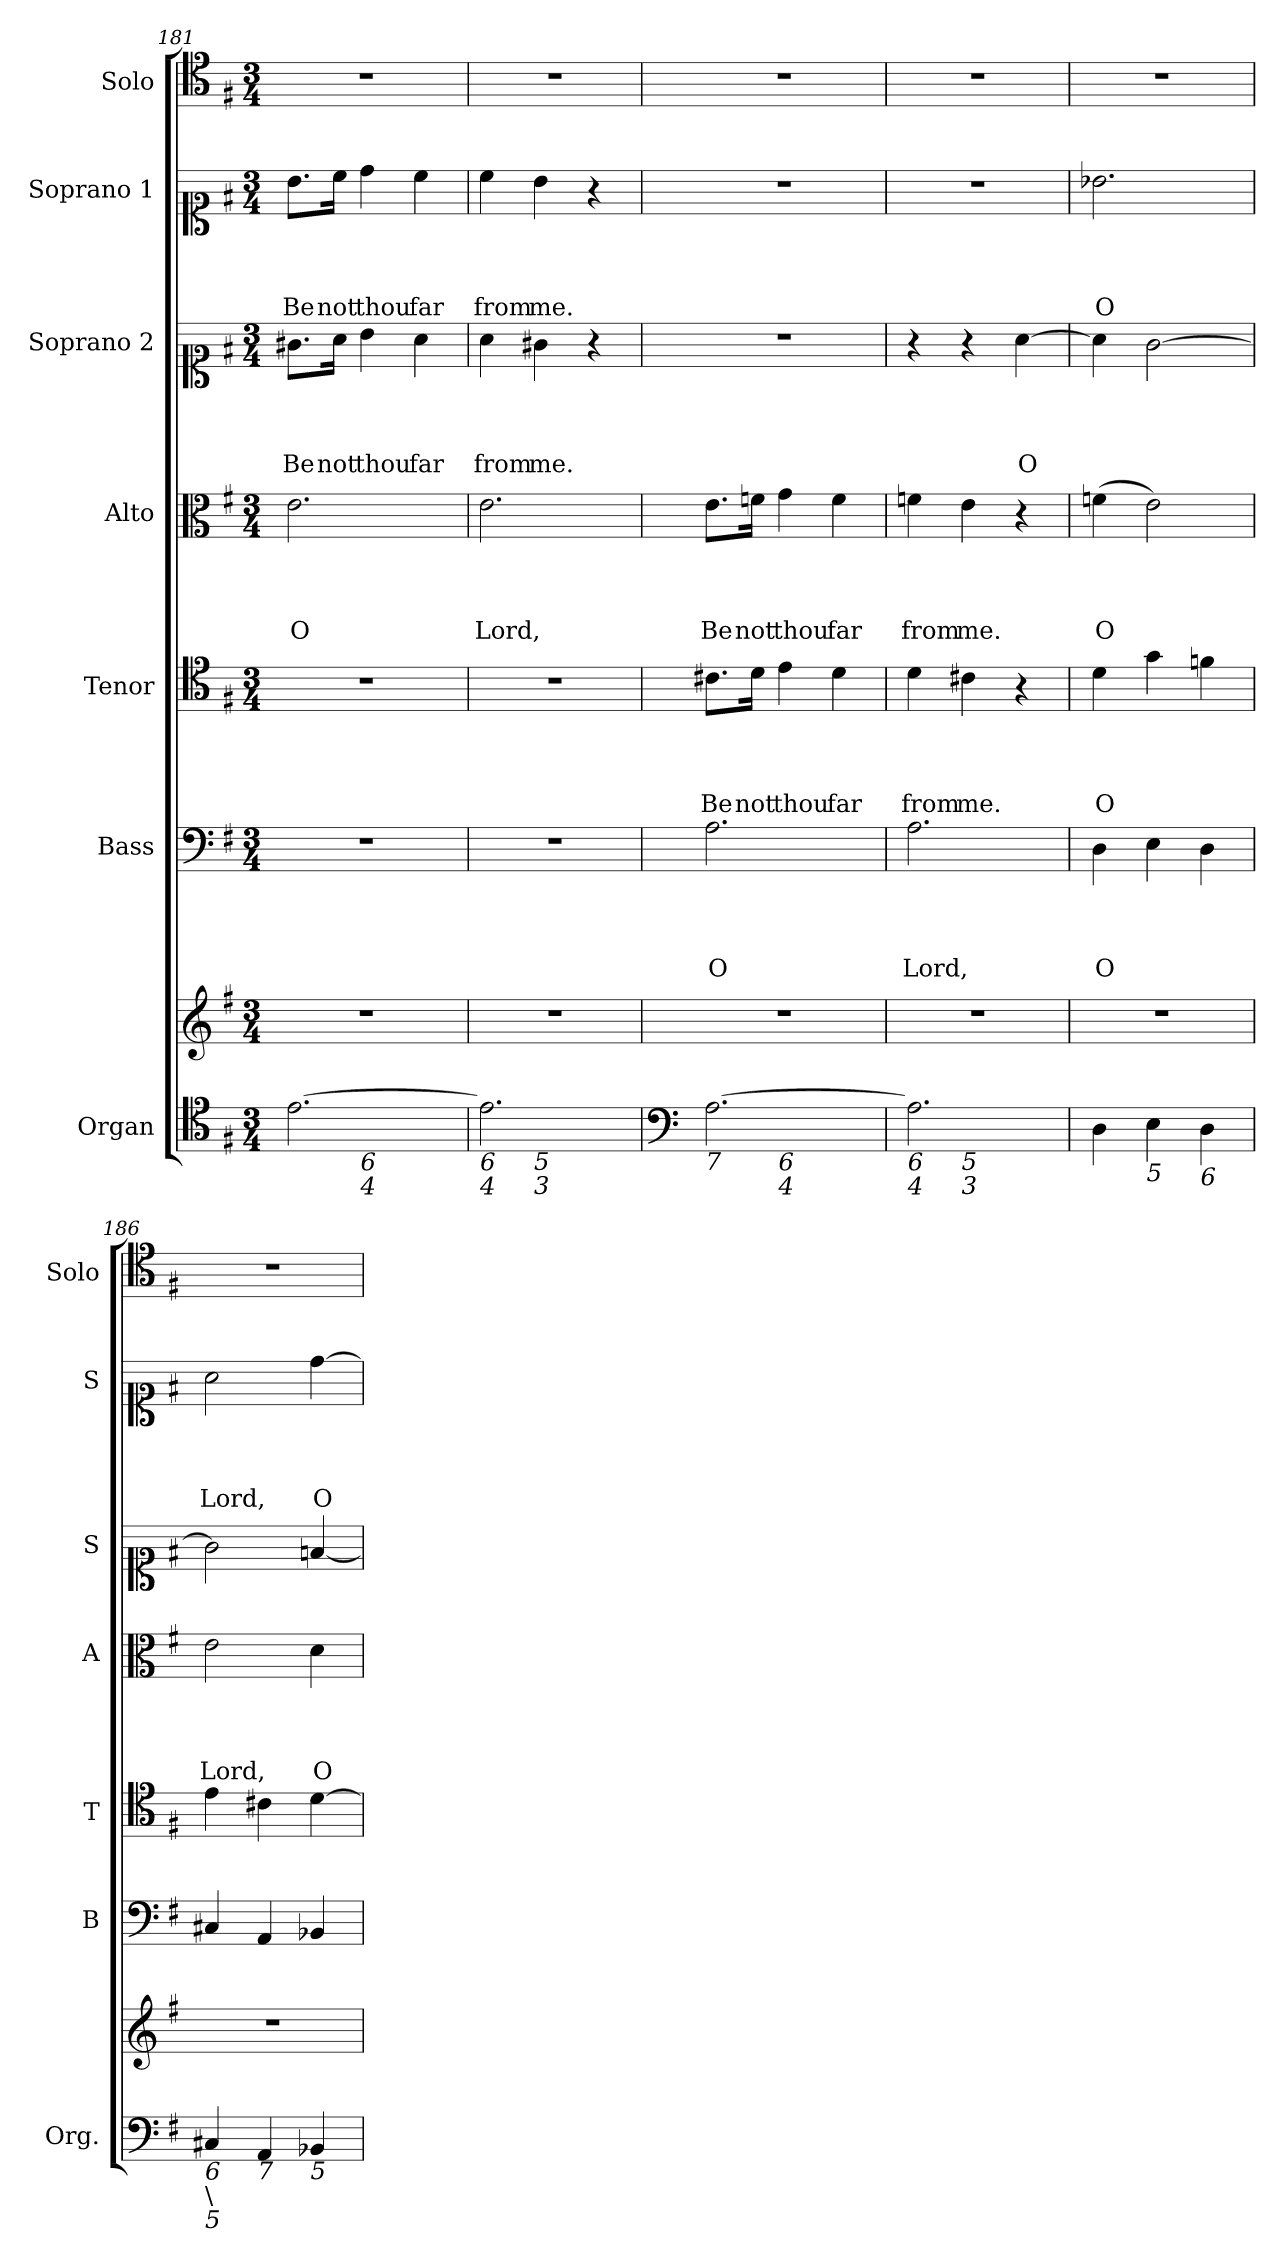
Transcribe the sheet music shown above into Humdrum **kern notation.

**kern	**kern	**kern	**text	**text	**text	**text	**kern	**text	**text	**text	**text	**kern	**text	**text	**text	**text	**kern	**text	**text	**text	**text	**kern	**text	**text	**text	**text	**kern
*part7	*part7	*part6	*part6	*part6	*part6	*part6	*part5	*part5	*part5	*part5	*part5	*part4	*part4	*part4	*part4	*part4	*part3	*part3	*part3	*part3	*part3	*part2	*part2	*part2	*part2	*part2	*part1
*staff8	*staff7	*staff6	*staff6	*staff6	*staff6	*staff6	*staff5	*staff5	*staff5	*staff5	*staff5	*staff4	*staff4	*staff4	*staff4	*staff4	*staff3	*staff3	*staff3	*staff3	*staff3	*staff2	*staff2	*staff2	*staff2	*staff2	*staff1
*I"Organ	*	*I"Bass	*	*	*	*	*I"Tenor	*	*	*	*	*I"Alto	*	*	*	*	*I"Soprano 2	*	*	*	*	*I"Soprano 1	*	*	*	*	*I"Solo
*I'Org.	*	*I'B	*	*	*	*	*I'T	*	*	*	*	*I'A	*	*	*	*	*I'S	*	*	*	*	*I'S	*	*	*	*	*I'Solo
!!LO:PB:g=z
*clefC4	*clefG2	*clefF4	*	*	*	*	*clefC4	*	*	*	*	*clefC3	*	*	*	*	*clefC1	*	*	*	*	*clefC1	*	*	*	*	*clefC4
*k[f#]	*k[f#]	*k[f#]	*	*	*	*	*k[f#]	*	*	*	*	*k[f#]	*	*	*	*	*k[f#]	*	*	*	*	*k[f#]	*	*	*	*	*k[f#]
*e:	*e:	*e:	*	*	*	*	*e:	*	*	*	*	*e:	*	*	*	*	*e:	*	*	*	*	*e:	*	*	*	*	*e:
*M3/4	*M3/4	*M3/4	*	*	*	*	*M3/4	*	*	*	*	*M3/4	*	*	*	*	*M3/4	*	*	*	*	*M3/4	*	*	*	*	*M3/4
=181	=181	=181	=181	=181	=181	=181	=181	=181	=181	=181	=181	=181	=181	=181	=181	=181	=181	=181	=181	=181	=181	=181	=181	=181	=181	=181	=181
!LO:TX:b:i:t=7	!	!	!	!	!	!	!	!	!	!	!	!	!	!	!	!	!	!	!	!	!	!	!	!	!	!	!
!	!	!	!	!	!	!	!	!	!	!	!	!	!	!	!	!LO:LY:b	!	!	!	!	!LO:LY:b	!	!	!	!	!LO:LY:b	!
*^	*	*	*	*	*	*	*	*	*	*	*	*	*	*	*	*	*	*	*	*	*	*	*	*	*	*	*
[2.e\	4ryy	2.r	2.r	.	.	.	.	2.r	.	.	.	.	2.e\	.	.	.	O	8.g#X\L	.	.	.	Be	8.b\L	.	.	.	Be	2.r
!	!	!	!	!	!	!	!	!	!	!	!	!	!	!	!	!	!	!	!	!	!	!LO:LY:b	!	!	!	!	!LO:LY:b	!
.	.	.	.	.	.	.	.	.	.	.	.	.	.	.	.	.	.	16a\Jk	.	.	.	not	16cc\Jk	.	.	.	not	.
!	!LO:TX:b:i:t=6	!	!	!	!	!	!	!	!	!	!	!	!	!	!	!	!	!	!	!	!	!	!	!	!	!	!	!
!	!LO:TX:b:i:t=4	!	!	!	!	!	!	!	!	!	!	!	!	!	!	!	!	!	!	!	!	!	!	!	!	!	!	!
!	!	!	!	!	!	!	!	!	!	!	!	!	!	!	!	!	!	!	!	!	!	!LO:LY:b	!	!	!	!	!LO:LY:b	!
.	2ryy	.	.	.	.	.	.	.	.	.	.	.	.	.	.	.	.	4b\	.	.	.	thou	4dd\	.	.	.	thou	.
!	!	!	!	!	!	!	!	!	!	!	!	!	!	!	!	!	!	!	!	!	!	!LO:LY:b	!	!	!	!	!LO:LY:b	!
.	.	.	.	.	.	.	.	.	.	.	.	.	.	.	.	.	.	4a\	.	.	.	far	4cc\	.	.	.	far	.
=182	=182	=182	=182	=182	=182	=182	=182	=182	=182	=182	=182	=182	=182	=182	=182	=182	=182	=182	=182	=182	=182	=182	=182	=182	=182	=182	=182	=182
!LO:TX:b:i:t=6	!	!	!	!	!	!	!	!	!	!	!	!	!	!	!	!	!	!	!	!	!	!	!	!	!	!	!	!
!LO:TX:b:i:t=4	!	!	!	!	!	!	!	!	!	!	!	!	!	!	!	!	!	!	!	!	!	!	!	!	!	!	!	!
!	!	!	!	!	!	!	!	!	!	!	!	!	!	!	!	!	!LO:LY:b	!	!	!	!	!LO:LY:b	!	!	!	!	!LO:LY:b	!
2.e\]	4ryy	2.r	2.r	.	.	.	.	2.r	.	.	.	.	2.e\	.	.	.	Lord,	4a\	.	.	.	from	4cc\	.	.	.	from	2.r
!	!LO:TX:b:i:t=5	!	!	!	!	!	!	!	!	!	!	!	!	!	!	!	!	!	!	!	!	!	!	!	!	!	!	!
!	!LO:TX:b:i:t=3	!	!	!	!	!	!	!	!	!	!	!	!	!	!	!	!	!	!	!	!	!	!	!	!	!	!	!
!	!	!	!	!	!	!	!	!	!	!	!	!	!	!	!	!	!	!	!	!	!	!LO:LY:b	!	!	!	!	!LO:LY:b	!
.	2ryy	.	.	.	.	.	.	.	.	.	.	.	.	.	.	.	.	4g#X\	.	.	.	me.	4b\	.	.	.	me.	.
.	.	.	.	.	.	.	.	.	.	.	.	.	.	.	.	.	.	4r	.	.	.	.	4r	.	.	.	.	.
=183	=183	=183	=183	=183	=183	=183	=183	=183	=183	=183	=183	=183	=183	=183	=183	=183	=183	=183	=183	=183	=183	=183	=183	=183	=183	=183	=183	=183
*clefF4	*	*	*	*	*	*	*	*	*	*	*	*	*	*	*	*	*	*	*	*	*	*	*	*	*	*	*	*
!LO:TX:b:i:t=7	!	!	!	!	!	!	!	!	!	!	!	!	!	!	!	!	!	!	!	!	!	!	!	!	!	!	!	!
!	!	!	!	!	!	!	!LO:LY:b	!	!	!	!	!LO:LY:b	!	!	!	!	!LO:LY:b	!	!	!	!	!	!	!	!	!	!	!
[2.A\	4ryy	2.r	2.A\	.	.	.	O	8.c#X\L	.	.	.	Be	8.e\L	.	.	.	Be	2.r	.	.	.	.	2.r	.	.	.	.	2.r
!	!	!	!	!	!	!	!	!	!	!	!	!LO:LY:b	!	!	!	!	!LO:LY:b	!	!	!	!	!	!	!	!	!	!	!
.	.	.	.	.	.	.	.	16d\Jk	.	.	.	not	16fn\Jk	.	.	.	not	.	.	.	.	.	.	.	.	.	.	.
!	!LO:TX:b:i:t=6	!	!	!	!	!	!	!	!	!	!	!	!	!	!	!	!	!	!	!	!	!	!	!	!	!	!	!
!	!LO:TX:b:i:t=4	!	!	!	!	!	!	!	!	!	!	!	!	!	!	!	!	!	!	!	!	!	!	!	!	!	!	!
!	!	!	!	!	!	!	!	!	!	!	!	!LO:LY:b	!	!	!	!	!LO:LY:b	!	!	!	!	!	!	!	!	!	!	!
.	2ryy	.	.	.	.	.	.	4e\	.	.	.	thou	4g\	.	.	.	thou	.	.	.	.	.	.	.	.	.	.	.
!	!	!	!	!	!	!	!	!	!	!	!	!LO:LY:b	!	!	!	!	!LO:LY:b	!	!	!	!	!	!	!	!	!	!	!
.	.	.	.	.	.	.	.	4d\	.	.	.	far	4f\	.	.	.	far	.	.	.	.	.	.	.	.	.	.	.
=184	=184	=184	=184	=184	=184	=184	=184	=184	=184	=184	=184	=184	=184	=184	=184	=184	=184	=184	=184	=184	=184	=184	=184	=184	=184	=184	=184	=184
!LO:TX:b:i:t=6	!	!	!	!	!	!	!	!	!	!	!	!	!	!	!	!	!	!	!	!	!	!	!	!	!	!	!	!
!LO:TX:b:i:t=4	!	!	!	!	!	!	!	!	!	!	!	!	!	!	!	!	!	!	!	!	!	!	!	!	!	!	!	!
!	!	!	!	!	!	!	!LO:LY:b	!	!	!	!	!LO:LY:b	!	!	!	!	!LO:LY:b	!	!	!	!	!	!	!	!	!	!	!
2.A\]	4ryy	2.r	2.A\	.	.	.	Lord,	4d\	.	.	.	from	4fn\	.	.	.	from	4r	.	.	.	.	2.r	.	.	.	.	2.r
!	!LO:TX:b:i:t=5	!	!	!	!	!	!	!	!	!	!	!	!	!	!	!	!	!	!	!	!	!	!	!	!	!	!	!
!	!LO:TX:b:i:t=3	!	!	!	!	!	!	!	!	!	!	!	!	!	!	!	!	!	!	!	!	!	!	!	!	!	!	!
!	!	!	!	!	!	!	!	!	!	!	!	!LO:LY:b	!	!	!	!	!LO:LY:b	!	!	!	!	!	!	!	!	!	!	!
.	2ryy	.	.	.	.	.	.	4c#X\	.	.	.	me.	4e\	.	.	.	me.	4r	.	.	.	.	.	.	.	.	.	.
!	!	!	!	!	!	!	!	!	!	!	!	!	!	!	!	!	!	!	!	!	!	!LO:LY:b	!	!	!	!	!	!
.	.	.	.	.	.	.	.	4r	.	.	.	.	4r	.	.	.	.	[4a\	.	.	.	O	.	.	.	.	.	.
=185	=185	=185	=185	=185	=185	=185	=185	=185	=185	=185	=185	=185	=185	=185	=185	=185	=185	=185	=185	=185	=185	=185	=185	=185	=185	=185	=185	=185
!LO:TX:b:i:t=6	!	!	!	!	!	!	!	!	!	!	!	!	!	!	!	!	!	!	!	!	!	!	!	!	!	!	!	!
!LO:TX:b:i:t=5	!	!	!	!	!	!	!	!	!	!	!	!	!	!	!	!	!	!	!	!	!	!	!	!	!	!	!	!
!	!	!	!	!	!	!	!LO:LY:b	!	!	!	!	!LO:LY:b	!	!	!	!	!LO:LY:b	!	!	!	!	!	!	!	!	!	!LO:LY:b	!
*v	*v	*	*	*	*	*	*	*	*	*	*	*	*	*	*	*	*	*	*	*	*	*	*	*	*	*	*	*
4D\	2.r	4D\	.	.	.	O	4d\	.	.	.	O	(>4fn\	.	.	.	O	4a\]	.	.	.	.	2.b-X\	.	.	.	O	2.r
!LO:TX:b:i:t=5	!	!	!	!	!	!	!	!	!	!	!	!	!	!	!	!	!	!	!	!	!	!	!	!	!	!	!
4E\	.	4E\	.	.	.	.	4g\	.	.	.	.	2e\)	.	.	.	.	[2g\	.	.	.	.	.	.	.	.	.	.
!LO:TX:b:i:t=6	!	!	!	!	!	!	!	!	!	!	!	!	!	!	!	!	!	!	!	!	!	!	!	!	!	!	!
4D\	.	4D\	.	.	.	.	4fn\	.	.	.	.	.	.	.	.	.	.	.	.	.	.	.	.	.	.	.	.
!!LO:LB:g=z
=186	=186	=186	=186	=186	=186	=186	=186	=186	=186	=186	=186	=186	=186	=186	=186	=186	=186	=186	=186	=186	=186	=186	=186	=186	=186	=186	=186
!LO:TX:b:i:t=6	!	!	!	!	!	!	!	!	!	!	!	!	!	!	!	!	!	!	!	!	!	!	!	!	!	!	!
!LO:TX:b:t=\	!	!	!	!	!	!	!	!	!	!	!	!	!	!	!	!	!	!	!	!	!	!	!	!	!	!	!
!LO:TX:b:i:t=5	!	!	!	!	!	!	!	!	!	!	!	!	!	!	!	!	!	!	!	!	!	!	!	!	!	!	!
!	!	!	!	!	!	!	!	!	!	!	!	!	!	!	!	!LO:LY:b	!	!	!	!	!	!	!	!	!	!LO:LY:b	!
4C#X/	2.r	4C#X/	.	.	.	.	4e\	.	.	.	.	2e\	.	.	.	Lord,	2g\]	.	.	.	.	2a\	.	.	.	Lord,	2.r
!LO:TX:b:i:t=7	!	!	!	!	!	!	!	!	!	!	!	!	!	!	!	!	!	!	!	!	!	!	!	!	!	!	!
4AA/	.	4AA/	.	.	.	.	4c#X\	.	.	.	.	.	.	.	.	.	.	.	.	.	.	.	.	.	.	.	.
!LO:TX:b:i:t=5	!	!	!	!	!	!	!	!	!	!	!	!	!	!	!	!	!	!	!	!	!	!	!	!	!	!	!
!	!	!	!	!	!	!	!	!	!	!	!	!	!	!	!	!LO:LY:b	!	!	!	!	!	!	!	!	!	!LO:LY:b	!
4BB-X/	.	4BB-X/	.	.	.	.	[4d\	.	.	.	.	4d\	.	.	.	O	[4fn/	.	.	.	.	[4dd\	.	.	.	O	.
=	=	=	=	=	=	=	=	=	=	=	=	=	=	=	=	=	=	=	=	=	=	=	=	=	=	=	=
*-	*-	*-	*-	*-	*-	*-	*-	*-	*-	*-	*-	*-	*-	*-	*-	*-	*-	*-	*-	*-	*-	*-	*-	*-	*-	*-	*-
